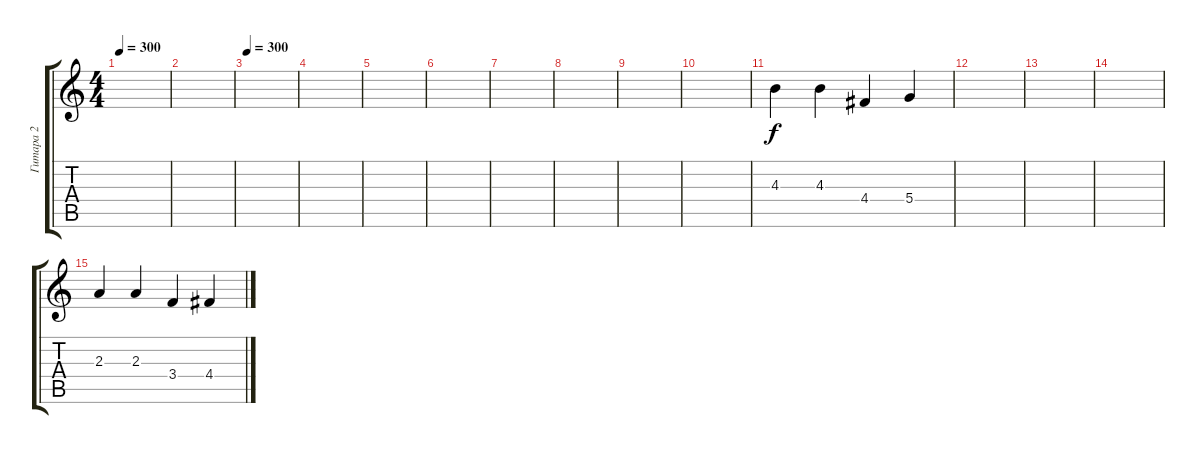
\track ("Гитара 2" "Гитара 2") {instrument overdrivenguitar}
\staff {score tabs}
\tuning (E4 B3 G3 D3 A2 E2) {hide}
\ts (4 4)
\tempo 300
\clef g2
\ks c
|
|
\tempo 300
|
|
|
|
|
|
|
|
4.3.4 4.3.4 4.4.4 5.4.4 |
|
|
|
2.3.4 2.3.4 3.4.4 4.4.4
